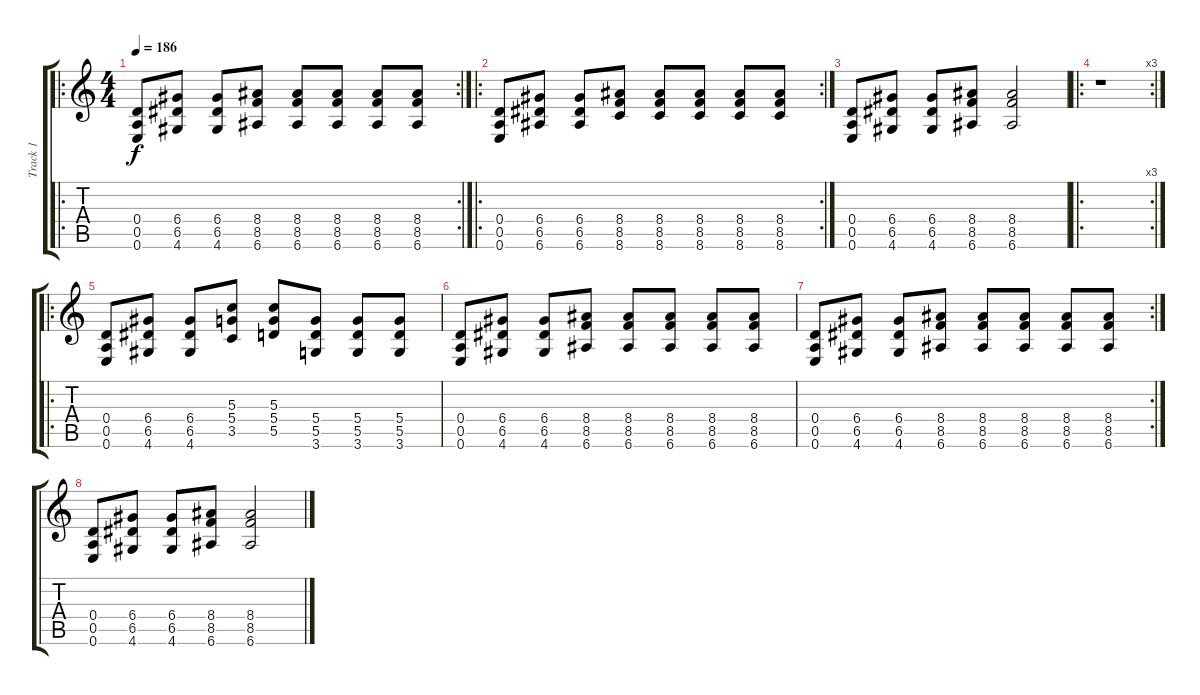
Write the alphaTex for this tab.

\track ("Track 1" "Track 1") {instrument overdrivenguitar}
\staff {score tabs}
\tuning (E4 B3 G3 D3 A2 E2) {hide}
\ro
\rc 2
\ts (4 4)
\tempo 186
\clef g2
\ks c
(0.4 0.5 0.6).8{dy f} (6.4 6.5 4.6).8 (6.4 6.5 4.6).8 (8.4 8.5 6.6).8 (8.4 8.5 6.6).8 (8.4 8.5 6.6).8 (8.4 8.5 6.6).8 (8.4 8.5 6.6).8 |
\ro
\rc 2
(0.4 0.5 0.6).8 (6.4 6.5 6.6).8 (6.4 6.5 6.6).8 (8.4 8.5 8.6).8 (8.4 8.5 8.6).8 (8.4 8.5 8.6).8 (8.4 8.5 8.6).8 (8.4 8.5 8.6).8 |
(0.4 0.5 0.6).8 (6.4 6.5 4.6).8 (6.4 6.5 4.6).8 (8.4 8.5 6.6).8 (8.4 8.5 6.6).2 |
\ro
\rc 3
r.1 |
\ro
(0.4 0.5 0.6).8 (6.4 6.5 4.6).8 (6.4 6.5 4.6).8 (5.3 5.4 3.5).8 (5.3 5.4 5.5).8 (5.4 5.5 3.6).8 (5.4 5.5 3.6).8 (5.4 5.5 3.6).8 |
(0.4 0.5 0.6).8 (6.4 6.5 4.6).8 (6.4 6.5 4.6).8 (8.4 8.5 6.6).8 (8.4 8.5 6.6).8 (8.4 8.5 6.6).8 (8.4 8.5 6.6).8 (8.4 8.5 6.6).8 |
\rc 2
(0.4 0.5 0.6).8 (6.4 6.5 4.6).8 (6.4 6.5 4.6).8 (8.4 8.5 6.6).8 (8.4 8.5 6.6).8 (8.4 8.5 6.6).8 (8.4 8.5 6.6).8 (8.4 8.5 6.6).8 |
(0.4 0.5 0.6).8 (6.4 6.5 4.6).8 (6.4 6.5 4.6).8 (8.4 8.5 6.6).8 (8.4 8.5 6.6).2
